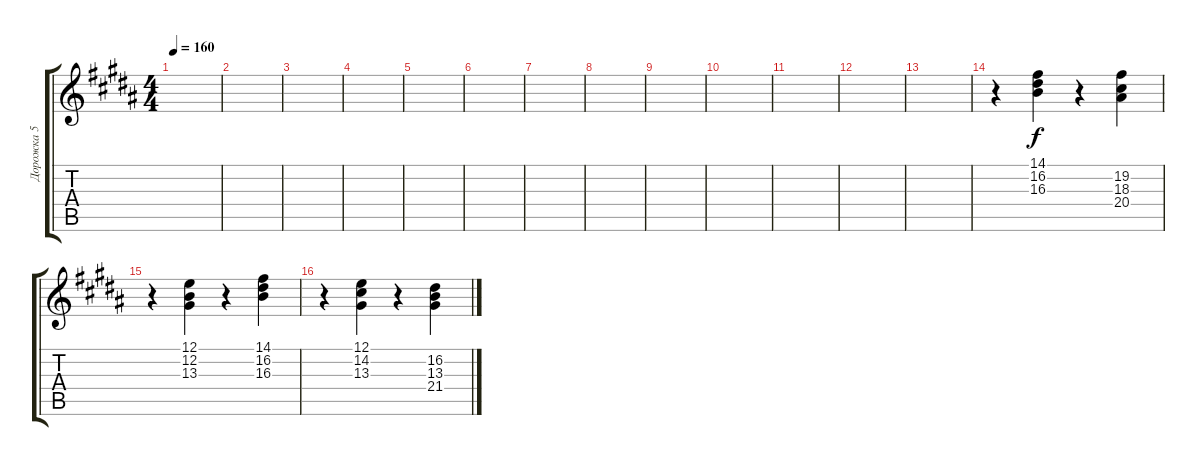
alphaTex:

\track ("Дорожка 5" "Дорожка 5") {instrument choiraahs}
\staff {score tabs}
\tuning (E4 B3 G3 D3 A2 E2) {hide}
\ts (4 4)
\tempo 160
\clef g2
\ks b
|
|
|
|
|
|
|
|
|
|
|
|
|
r.4 (14.1 16.2 16.3).4 r.4 (19.2 18.3 20.4).4 |
r.4 (12.1 12.2 13.3).4 r.4 (14.1 16.2 16.3).4 |
r.4 (12.1 14.2 13.3).4 r.4 (16.2 13.3 21.4).4
